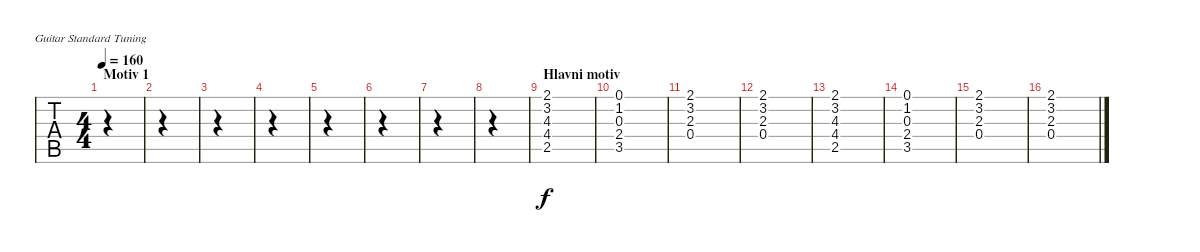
\defaultSystemsLayout 4
\bracketExtendMode groupsimilarinstruments
\singleTrackTrackNamePolicy hidden
\multiTrackTrackNamePolicy hidden
\otherSystemsTrackNameOrientation horizontal
\track ("Steel Guitar" "S-Gt") {instrument acousticguitarsteel}
\staff {tabs}
\tuning (E4 B3 G3 D3 A2 E2)
\ts (4 4)
\section ("" "Motiv 1")
\tempo 160
\clef g2
\scale
0.333333
\ks d
|
\scale
0.333333 |
\scale
0.333333 |
\scale
0.333333 |
\scale
0.333333 |
\scale
0.333333 |
\scale
0.333333 |
\scale
0.333333 |
\section ("" "Hlavni motiv")
\scale
0.333333 (2.5 4.4 4.3 3.2 2.1).1 |
\scale
0.333333 (0.1 1.2 0.3 2.4 3.5).1 |
\scale
0.333333 (2.1 3.2 2.3 0.4).1 |
\scale
0.333333 (2.1 3.2 2.3 0.4).1 |
\scale
0.333333 (2.5 4.4 4.3 3.2 2.1).1 |
\scale
0.333333 (0.1 1.2 0.3 2.4 3.5).1 |
\scale
0.333333 (2.1 3.2 2.3 0.4).1 |
\scale
0.333333 (2.1 3.2 2.3 0.4).1
